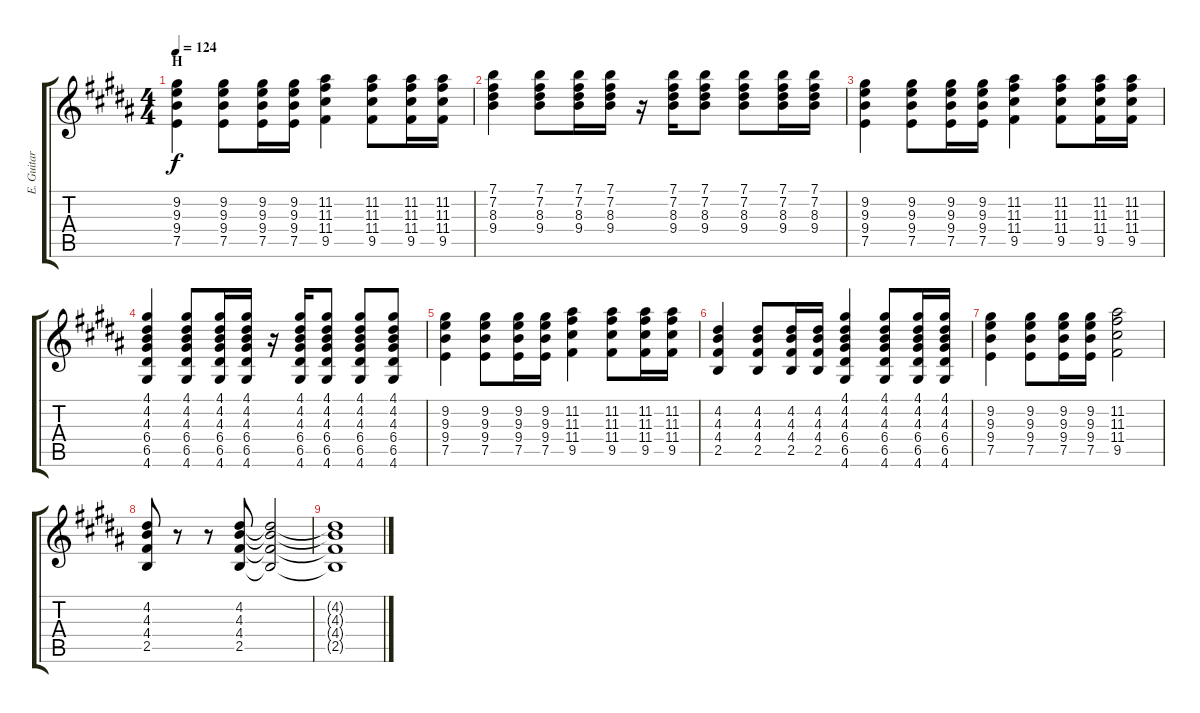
\track ("E. Guitar" "E. Guitar") {instrument electricguitarclean}
\staff {score tabs}
\tuning (E4 B3 G3 D3 A2 E2) {hide}
\ts (4 4)
\section ("" "H")
\tempo 124
\clef g2
\ks b
(9.2 9.3 9.4 7.5).4{dy f} (9.2 9.3 9.4 7.5).8 (9.2 9.3 9.4 7.5).16 (9.2 9.3 9.4 7.5).16 (11.2 11.3 11.4 9.5).4 (11.2 11.3 11.4 9.5).8 (11.2 11.3 11.4 9.5).16 (11.2 11.3 11.4 9.5).16 |
(7.1 7.2 8.3 9.4).4 (7.1 7.2 8.3 9.4).8 (7.1 7.2 8.3 9.4).16 (7.1 7.2 8.3 9.4).16 r.16 (7.1 7.2 8.3 9.4).16 (7.1 7.2 8.3 9.4).8 (7.1 7.2 8.3 9.4).8 (7.1 7.2 8.3 9.4).16 (7.1 7.2 8.3 9.4).16 |
(9.2 9.3 9.4 7.5).4 (9.2 9.3 9.4 7.5).8 (9.2 9.3 9.4 7.5).16 (9.2 9.3 9.4 7.5).16 (11.2 11.3 11.4 9.5).4 (11.2 11.3 11.4 9.5).8 (11.2 11.3 11.4 9.5).16 (11.2 11.3 11.4 9.5).16 |
(4.1 4.2 4.3 6.4 6.5 4.6).4 (4.1 4.2 4.3 6.4 6.5 4.6).8 (4.1 4.2 4.3 6.4 6.5 4.6).16 (4.1 4.2 4.3 6.4 6.5 4.6).16 r.16 (4.1 4.2 4.3 6.4 6.5 4.6).16 (4.1 4.2 4.3 6.4 6.5 4.6).8 (4.1 4.2 4.3 6.4 6.5 4.6).8 (4.1 4.2 4.3 6.4 6.5 4.6).8 |
(9.2 9.3 9.4 7.5).4 (9.2 9.3 9.4 7.5).8 (9.2 9.3 9.4 7.5).16 (9.2 9.3 9.4 7.5).16 (11.2 11.3 11.4 9.5).4 (11.2 11.3 11.4 9.5).8 (11.2 11.3 11.4 9.5).16 (11.2 11.3 11.4 9.5).16 |
(4.2 4.3 4.4 2.5).4 (4.2 4.3 4.4 2.5).8 (4.2 4.3 4.4 2.5).16 (4.2 4.3 4.4 2.5).16 (4.1 4.2 4.3 6.4 6.5 4.6).4 (4.1 4.2 4.3 6.4 6.5 4.6).8 (4.1 4.2 4.3 6.4 6.5 4.6).16 (4.1 4.2 4.3 6.4 6.5 4.6).16 |
(9.2 9.3 9.4 7.5).4 (9.2 9.3 9.4 7.5).8 (9.2 9.3 9.4 7.5).16 (9.2 9.3 9.4 7.5).16 (11.2 11.3 11.4 9.5).2 |
(4.2 4.3 4.4 2.5).8 r.8 r.8 (4.2 4.3 4.4 2.5).8 (4.2{t} 4.3{t} 4.4{t} 2.5{t}).2 |
(4.2{t} 4.3{t} 4.4{t} 2.5{t}).1
